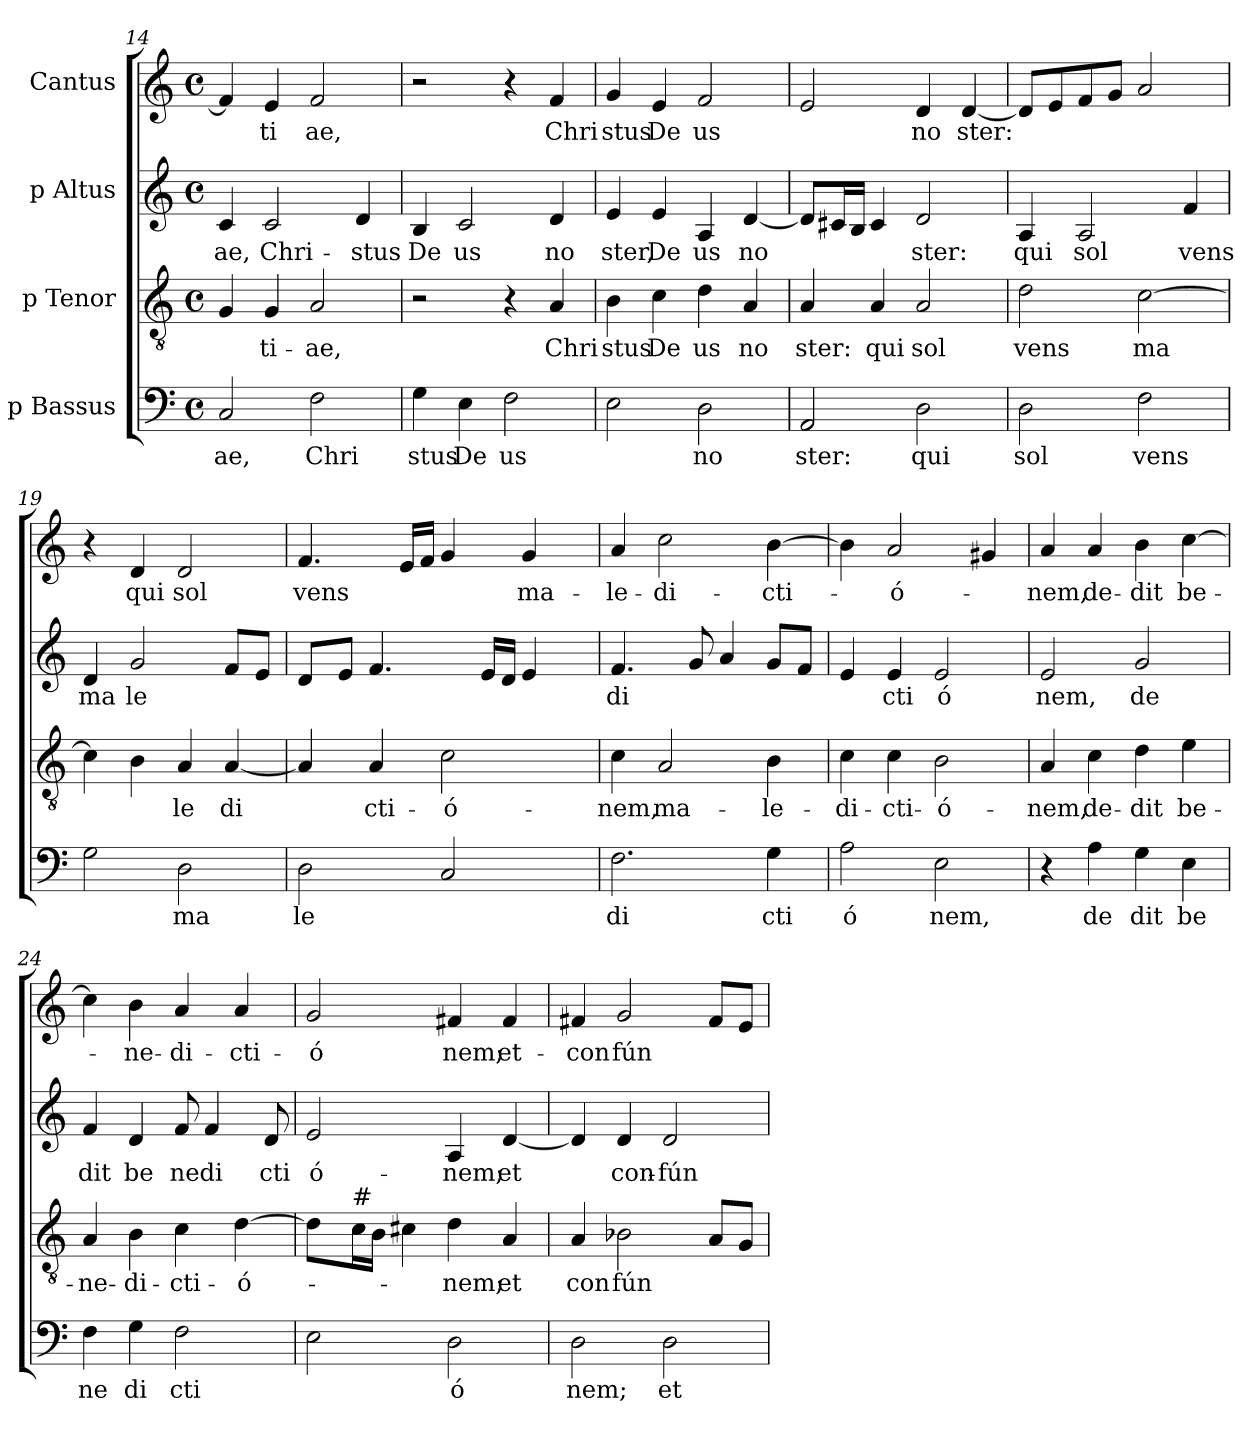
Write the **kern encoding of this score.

**kern	**text	**kern	**text	**kern	**text	**kern	**text
*part4	*part4	*part3	*part3	*part2	*part2	*part1	*part1
*staff4	*staff4	*staff3	*staff3	*staff2	*staff2	*staff1	*staff1
*I"p Bassus	*	*I"p Tenor	*	*I"p Altus	*	*I"Cantus	*
*clefF4	*	*clefGv2	*	*clefG2	*	*clefG2	*
*M4/4	*	*M4/4	*	*M4/4	*	*M4/4	*
*met(c)	*	*met(c)	*	*met(c)	*	*met(c)	*
=14	=14	=14	=14	=14	=14	=14	=14
!	!LO:LY:b:cj	!	!	!	!LO:LY:b:cj	!	!
2C/	ae,	4G/	.	4c/	-ae,	4f/]	.
!	!	!	!LO:LY:b:cj	!	!LO:LY:b:cj	!	!LO:LY:b:cj
.	.	4G/	-ti-	2c/	Chri-	4e/	ti
!	!LO:LY:b:cj	!	!LO:LY:b:cj	!	!	!	!LO:LY:b:cj
2F\	Chri	2A/	-ae,	.	.	2f/	ae,
!	!	!	!	!	!LO:LY:b:cj	!	!
.	.	.	.	4d/	-stus	.	.
!!LO:LB:g=z
=15	=15	=15	=15	=15	=15	=15	=15
!	!LO:LY:b:cj	!	!	!	!LO:LY:b:cj	!	!
4G\	stus	2r	.	4B/	De	2r	.
!	!LO:LY:b:cj	!	!	!	!LO:LY:b:cj	!	!
4E\	De	.	.	2c/	us	.	.
!	!LO:LY:b:cj	!	!	!	!	!	!
2F\	us	4r	.	.	.	4r	.
!	!	!	!LO:LY:b:cj	!	!LO:LY:b:cj	!	!LO:LY:b:cj
.	.	4A/	Chri	4d/	no	4f/	Chri
=16	=16	=16	=16	=16	=16	=16	=16
!	!	!	!LO:LY:b:cj	!	!LO:LY:b:cj	!	!LO:LY:b:cj
2E\	.	4B\	stus	4e/	ster,	4g/	stus
!	!	!	!LO:LY:b:cj	!	!LO:LY:b:cj	!	!LO:LY:b:cj
.	.	4c\	De	4e/	De	4e/	De
!	!LO:LY:b:cj	!	!LO:LY:b:cj	!	!LO:LY:b:cj	!	!LO:LY:b:cj
2D\	no	4d\	us	4A/	us	2f/	us
!	!	!	!LO:LY:b:cj	!	!LO:LY:b:cj	!	!
.	.	4A/	no	[<4d/	no	.	.
=17	=17	=17	=17	=17	=17	=17	=17
!	!LO:LY:b:cj	!	!LO:LY:b:cj	!	!	!	!
2AA/	ster:	4A/	ster:	8d/L]	.	2e/	.
.	.	.	.	16c#X/	.	.	.
.	.	.	.	16B/J	.	.	.
!	!	!	!LO:LY:b:cj	!	!	!	!
.	.	4A/	qui	4c#/	.	.	.
!	!LO:LY:b:cj	!	!LO:LY:b:cj	!	!LO:LY:b:cj	!	!LO:LY:b:cj
2D\	qui	2A/	sol	2d/	ster:	4d/	no
!	!	!	!	!	!	!	!LO:LY:b
.	.	.	.	.	.	[<4d/	ster:
=18	=18	=18	=18	=18	=18	=18	=18
!	!LO:LY:b:cj	!	!LO:LY:b:cj	!	!LO:LY:b:cj	!	!
2D\	sol	2d\	vens	4A/	qui	8d/L]	.
.	.	.	.	.	.	8e/	.
!	!	!	!	!	!LO:LY:b:cj	!	!
.	.	.	.	2A/	sol	8f/	.
.	.	.	.	.	.	8g/J	.
!	!LO:LY:b	!	!LO:LY:b	!	!	!	!
2F\	vens	[>2c\	ma	.	.	2a/	.
!	!	!	!	!	!LO:LY:b:cj	!	!
.	.	.	.	4f/	vens	.	.
=19	=19	=19	=19	=19	=19	=19	=19
!	!	!	!	!	!LO:LY:b:cj	!	!
2G\	.	4c\]	.	4d/	ma	4r	.
!	!	!	!	!	!LO:LY:b:cj	!	!LO:LY:b:cj
.	.	4B\	.	2g/	le	4d/	qui
!	!LO:LY:b:cj	!	!LO:LY:b:cj	!	!	!	!LO:LY:b:cj
2D\	ma	4A/	le	.	.	2d/	sol
!	!	!	!LO:LY:b:cj	!	!	!	!
.	.	[>4A/	di	8f/L	.	.	.
.	.	.	.	8e/J	.	.	.
!!LO:PB:g=z
=20	=20	=20	=20	=20	=20	=20	=20
!	!LO:LY:b:cj	!	!	!	!	!	!LO:LY:b
*	*	*^	*	*	*	*	*
2D\	le	4A/]	32.ryy	.	8d/L	.	4.f/	vens
.	.	.	2ryy	.	.	.	.	.
.	.	.	.	.	8e/J	.	.	.
!	!	!	!	!LO:LY:b:cj	!	!	!	!
.	.	4A/	.	cti-	4.f/	.	.	.
.	.	.	.	.	.	.	16e/L	.
.	.	.	.	.	.	.	16f/J	.
!	!	!	!	!LO:LY:b:cj	!	!	!	!
2C/	.	2c\	.	-ó-	.	.	4g/	.
.	.	.	4ryy	.	.	.	.	.
.	.	.	.	.	16e/L	.	.	.
.	.	.	.	.	16d/J	.	.	.
!	!	!	!	!	!	!	!	!LO:LY:b:cj
.	.	.	.	.	4e/	.	4g/	ma-
.	.	.	8ryy	.	.	.	.	.
.	.	.	16ryy	.	.	.	.	.
.	.	.	64ryy	.	.	.	.	.
=21	=21	=21	=21	=21	=21	=21	=21	=21
!	!LO:LY:b:cj	!	!	!LO:LY:b:cj	!	!LO:LY:b:cj	!	!LO:LY:b:cj
*	*	*v	*v	*	*	*	*	*
2.F\	di	4c\	-nem,	4.f/	di	4a/	-le-
!	!	!	!LO:LY:b:cj	!	!	!	!LO:LY:b:cj
.	.	2A/	ma-	.	.	2cc\	-di-
.	.	.	.	8g/	.	.	.
.	.	.	.	4a/	.	.	.
!	!LO:LY:b:cj	!	!LO:LY:b:cj	!	!	!	!LO:LY:b:cj
4G\	cti	4B\	-le-	8g/L	.	[>4b\	-cti-
.	.	.	.	8f/J	.	.	.
=22	=22	=22	=22	=22	=22	=22	=22
!	!LO:LY:b:cj	!	!LO:LY:b:cj	!	!	!	!
2A\	ó	4c\	-di-	4e/	.	4b\]	.
!	!	!	!LO:LY:b:cj	!	!LO:LY:b:cj	!	!LO:LY:b:cj
.	.	4c\	-cti-	4e/	cti	2a/	-ó-
!	!LO:LY:b:cj	!	!LO:LY:b:cj	!	!LO:LY:b:cj	!	!
2E\	nem,	2B\	-ó-	2e/	ó	.	.
.	.	.	.	.	.	4g#X/	.
=23	=23	=23	=23	=23	=23	=23	=23
!	!	!	!LO:LY:b:cj	!	!LO:LY:b:cj	!	!LO:LY:b:cj
4r	.	4A/	-nem,	2e/	nem,	4a/	-nem,
!	!LO:LY:b:cj	!	!LO:LY:b:cj	!	!	!	!LO:LY:b:cj
4A\	de	4c\	de-	.	.	4a/	de-
!	!LO:LY:b:cj	!	!LO:LY:b:cj	!	!LO:LY:b:cj	!	!LO:LY:b:cj
4G\	dit	4d\	-dit	2g/	de	4b\	-dit
!	!LO:LY:b:cj	!	!LO:LY:b:cj	!	!	!	!LO:LY:b:cj
4E\	be	4e\	be-	.	.	[>4cc\	be-
=24	=24	=24	=24	=24	=24	=24	=24
!	!LO:LY:b:cj	!	!LO:LY:b:cj	!	!LO:LY:b:cj	!	!
4F\	ne	4A/	-ne-	4f/	dit	4cc\]	.
!	!LO:LY:b:cj	!	!LO:LY:b:cj	!	!LO:LY:b:cj	!	!LO:LY:b:cj
4G\	di	4B\	-di-	4d/	be	4b\	-ne-
!	!LO:LY:b:cj	!	!LO:LY:b:cj	!	!LO:LY:b:cj	!	!LO:LY:b:cj
2F\	cti	4c\	-cti-	8f/	ne	4a/	-di-
!	!	!	!	!	!LO:LY:b:cj	!	!
.	.	.	.	4f/	di	.	.
!	!	!	!LO:LY:b:cj	!	!	!	!LO:LY:b:cj
.	.	[>4d\	-ó-	.	.	4a/	-cti-
!	!	!	!	!	!LO:LY:b:cj	!	!
.	.	.	.	8d/	cti	.	.
!!LO:LB:g=z
=25	=25	=25	=25	=25	=25	=25	=25
!	!	!	!	!	!LO:LY:b:cj	!	!LO:LY:b:cj
*^	*	*^	*	*	*	*	*
2E\	16ryy	.	8d\L]	32ryy	.	2e/	ó-	2g/	-ó
.	.	.	.	2ryy	.	.	.	.	.
.	2...ryy	.	.	.	.	.	.	.	.
!	!	!	!LO:TX:a:t=#	!	!	!	!	!	!
.	.	.	16c\	.	.	.	.	.	.
.	.	.	16B\J	.	.	.	.	.	.
.	.	.	4c#X\	.	.	.	.	.	.
!	!	!LO:LY:b:cj	!	!	!LO:LY:b:cj	!	!LO:LY:b:cj	!	!LO:LY:b:cj
2D\	.	ó	4d\	.	-nem;	4A/	-nem;	4f#X/	nem;
.	.	.	.	4...ryy	.	.	.	.	.
!	!	!	!	!	!LO:LY:b:cj	!	!LO:LY:b:cj	!	!LO:LY:b:cj
.	.	.	4A/	.	et	[<4d/	et	4f#/	et-
=26	=26	=26	=26	=26	=26	=26	=26	=26	=26
!	!	!LO:LY:b:cj	!	!	!LO:LY:b:cj	!	!	!	!LO:LY:b:cj
*v	*v	*	*	*	*	*	*	*	*
*	*	*v	*v	*	*	*	*	*
2D\	nem;	4A/	con	4d/]	.	4f#X/	-con
!	!	!	!LO:LY:b	!	!LO:LY:b:cj	!	!LO:LY:b
.	.	2B-X\	fún	4d/	con-	2g/	fún
!	!LO:LY:b:cj	!	!	!	!LO:LY:b:cj	!	!
2D\	et	.	.	2d/	-fún-	.	.
.	.	8A/L	.	.	.	8f#/L	.
.	.	8G/J	.	.	.	8e/J	.
=	=	=	=	=	=	=	=
*-	*-	*-	*-	*-	*-	*-	*-
